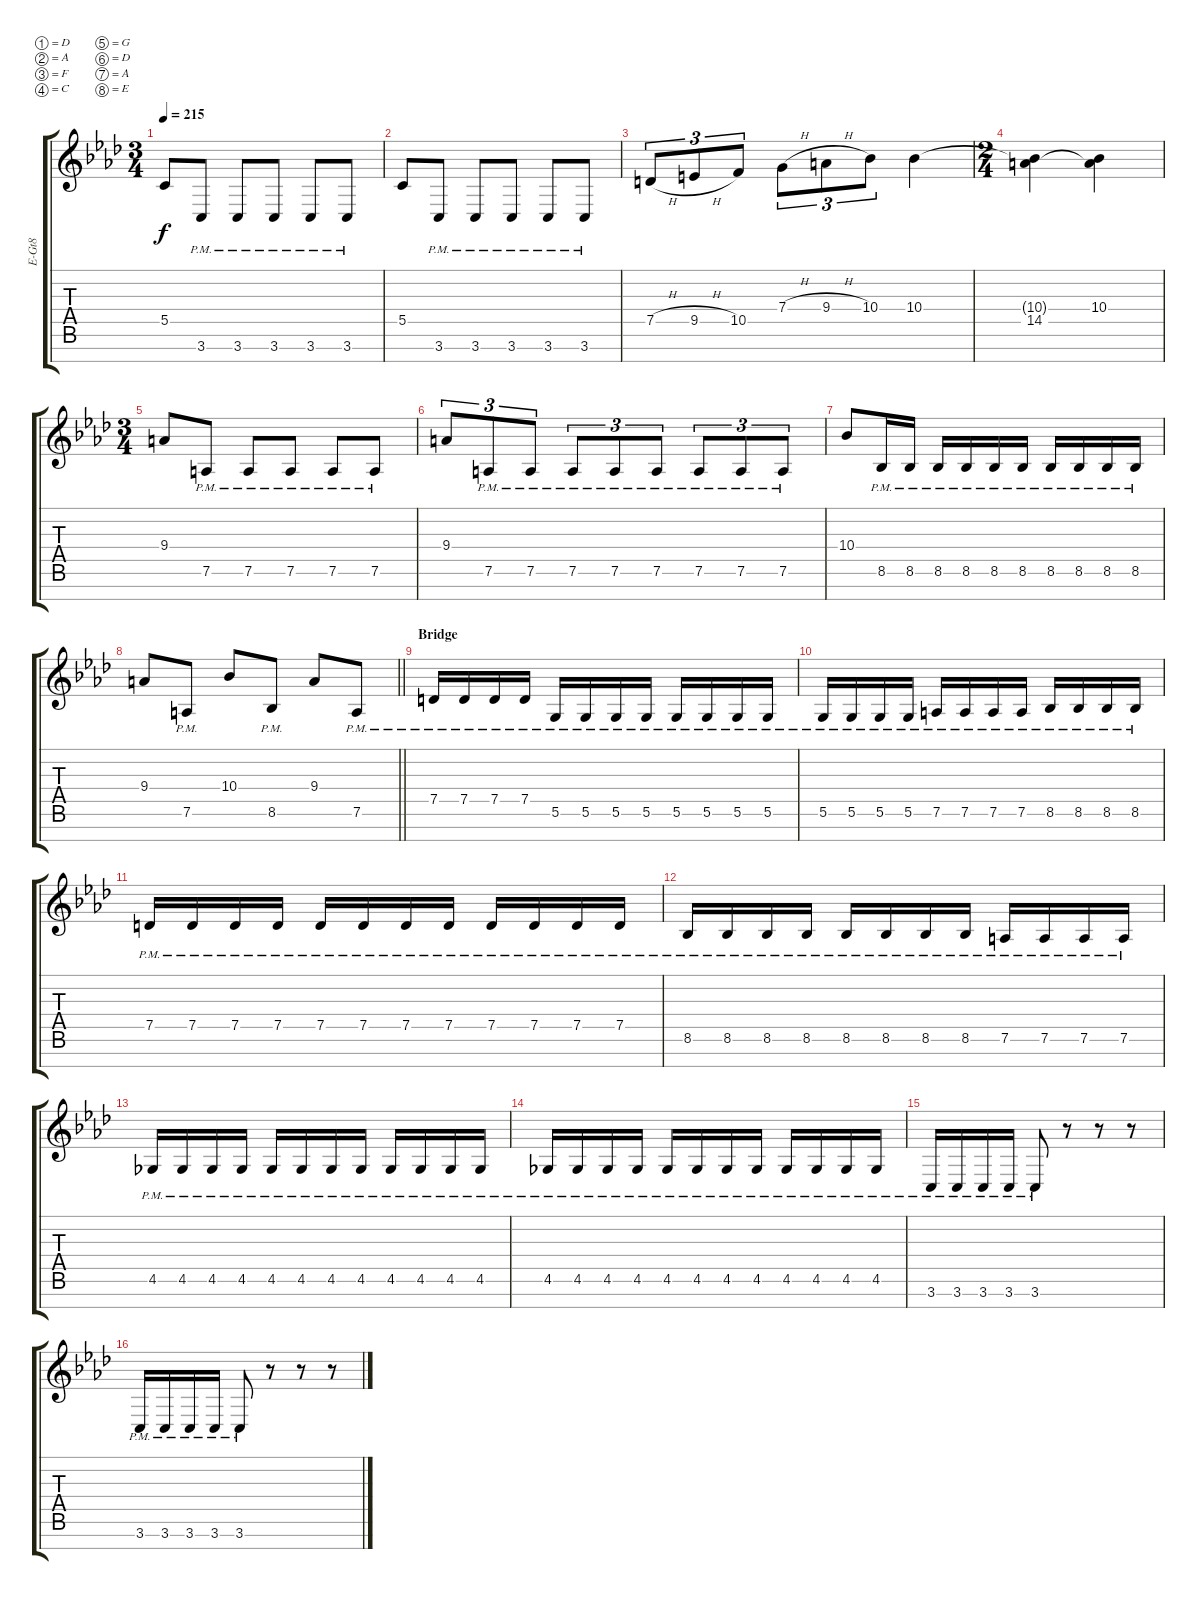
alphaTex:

\bracketExtendMode groupsimilarinstruments
\otherSystemsTrackNameOrientation horizontal
\track ("Kevin Chartré" "E-Gt8") {instrument distortionguitar}
\staff {score tabs}
\tuning (D4 A3 F3 C3 G2 D2 A1 E1)
\ts (3 4)
\tempo 215
\clef g2
\ks ab
5.5{acc forcenatural}.8{dy f beam Up} 3.7{pm acc forcenatural}.8{beam Up} 3.7{pm acc forcenatural}.8{beam Up} 3.7{pm acc forcenatural}.8{beam Up} 3.7{pm acc forcenatural}.8{beam Up} 3.7{pm acc forcenatural}.8{beam Up} |
5.5{acc forcenatural}.8{beam Up} 3.7{pm acc forcenatural}.8{beam Up} 3.7{pm acc forcenatural}.8{beam Up} 3.7{pm acc forcenatural}.8{beam Up} 3.7{pm acc forcenatural}.8{beam Up} 3.7{pm acc forcenatural}.8{beam Up} |
7.5{h acc forcenatural}.8{tu (3 2) beam Up} 9.5{h acc #}.8{tu (3 2) beam Up} 10.5{acc forcenatural}.8{tu (3 2) beam Up} 7.4{h acc forcenatural}.8{tu (3 2) beam Down} 9.4{h acc forcenatural}.8{tu (3 2) beam Down} 10.4{acc forcenatural}.8{tu (3 2) beam Down} 10.4{acc forcenatural}.4{beam Down} |
\ts (2 4)
\beaming (8 2 2 2 2)
(10.4{t acc forcenatural} 14.5{acc forcenatural}).4{beam Down} (10.4{acc forcenatural} 14.5{t acc forcenatural}).4{beam Down} |
\ts (3 4)
\beaming (8 2 2 2 2)
9.4{acc forcenatural}.8{beam Up} 7.6{pm acc forcenatural}.8{beam Up} 7.6{pm acc forcenatural}.8{beam Up} 7.6{pm acc forcenatural}.8{beam Up} 7.6{pm acc forcenatural}.8{beam Up} 7.6{pm acc forcenatural}.8{beam Up} |
9.4{acc forcenatural}.8{tu (3 2) beam Up} 7.6{pm acc forcenatural}.8{tu (3 2) beam Up} 7.6{pm acc forcenatural}.8{tu (3 2) beam Up} 7.6{pm acc forcenatural}.8{tu (3 2) beam Up} 7.6{pm acc forcenatural}.8{tu (3 2) beam Up} 7.6{pm acc forcenatural}.8{tu (3 2) beam Up} 7.6{pm acc forcenatural}.8{tu (3 2) beam Up} 7.6{pm acc forcenatural}.8{tu (3 2) beam Up} 7.6{pm acc forcenatural}.8{tu (3 2) beam Up} |
10.4{acc forcenatural}.8{beam Up} 8.6{pm acc forcenatural}.16{beam Up} 8.6{pm acc forcenatural}.16{beam Up} 8.6{pm acc forcenatural}.16{beam Up} 8.6{pm acc forcenatural}.16{beam Up} 8.6{pm acc forcenatural}.16{beam Up} 8.6{pm acc forcenatural}.16{beam Up} 8.6{pm acc forcenatural}.16{beam Up} 8.6{pm acc forcenatural}.16{beam Up} 8.6{pm acc forcenatural}.16{beam Up} 8.6{pm acc forcenatural}.16{beam Up} |
\barLineRight lightlight
9.4{acc forcenatural}.8{beam Up} 7.6{pm acc forcenatural}.8{beam Up} 10.4{acc forcenatural}.8{beam Up} 8.6{pm acc forcenatural}.8{beam Up} 9.4{acc forcenatural}.8{beam Up} 7.6{pm acc forcenatural}.8{beam Up} |
\section ("" "Bridge")
7.5{pm acc forcenatural}.16{beam Up} 7.5{pm acc forcenatural}.16{beam Up} 7.5{pm acc forcenatural}.16{beam Up} 7.5{pm acc forcenatural}.16{beam Up} 5.6{pm acc forcenatural}.16{beam Up} 5.6{pm acc forcenatural}.16{beam Up} 5.6{pm acc forcenatural}.16{beam Up} 5.6{pm acc forcenatural}.16{beam Up} 5.6{pm acc forcenatural}.16{beam Up} 5.6{pm acc forcenatural}.16{beam Up} 5.6{pm acc forcenatural}.16{beam Up} 5.6{pm acc forcenatural}.16{beam Up} |
5.6{pm acc forcenatural}.16{beam Up} 5.6{pm acc forcenatural}.16{beam Up} 5.6{pm acc forcenatural}.16{beam Up} 5.6{pm acc forcenatural}.16{beam Up} 7.6{pm acc forcenatural}.16{beam Up} 7.6{pm acc forcenatural}.16{beam Up} 7.6{pm acc forcenatural}.16{beam Up} 7.6{pm acc forcenatural}.16{beam Up} 8.6{pm acc forcenatural}.16{beam Up} 8.6{pm acc forcenatural}.16{beam Up} 8.6{pm acc forcenatural}.16{beam Up} 8.6{pm acc forcenatural}.16{beam Up} |
7.5{pm acc forcenatural}.16{beam Up} 7.5{pm acc forcenatural}.16{beam Up} 7.5{pm acc forcenatural}.16{beam Up} 7.5{pm acc forcenatural}.16{beam Up} 7.5{pm acc forcenatural}.16{beam Up} 7.5{pm acc forcenatural}.16{beam Up} 7.5{pm acc forcenatural}.16{beam Up} 7.5{pm acc forcenatural}.16{beam Up} 7.5{pm acc forcenatural}.16{beam Up} 7.5{pm acc forcenatural}.16{beam Up} 7.5{pm acc forcenatural}.16{beam Up} 7.5{pm acc forcenatural}.16{beam Up} |
8.6{pm acc forcenatural}.16{beam Up} 8.6{pm acc forcenatural}.16{beam Up} 8.6{pm acc forcenatural}.16{beam Up} 8.6{pm acc forcenatural}.16{beam Up} 8.6{pm acc forcenatural}.16{beam Up} 8.6{pm acc forcenatural}.16{beam Up} 8.6{pm acc forcenatural}.16{beam Up} 8.6{pm acc forcenatural}.16{beam Up} 7.6{pm acc forcenatural}.16{beam Up} 7.6{pm acc forcenatural}.16{beam Up} 7.6{pm acc forcenatural}.16{beam Up} 7.6{pm acc forcenatural}.16{beam Up} |
4.6{pm acc b}.16{beam Up} 4.6{pm acc b}.16{beam Up} 4.6{pm acc b}.16{beam Up} 4.6{pm acc b}.16{beam Up} 4.6{pm acc b}.16{beam Up} 4.6{pm acc b}.16{beam Up} 4.6{pm acc b}.16{beam Up} 4.6{pm acc b}.16{beam Up} 4.6{pm acc b}.16{beam Up} 4.6{pm acc b}.16{beam Up} 4.6{pm acc b}.16{beam Up} 4.6{pm acc b}.16{beam Up} |
4.6{pm acc b}.16{beam Up} 4.6{pm acc b}.16{beam Up} 4.6{pm acc b}.16{beam Up} 4.6{pm acc b}.16{beam Up} 4.6{pm acc b}.16{beam Up} 4.6{pm acc b}.16{beam Up} 4.6{pm acc b}.16{beam Up} 4.6{pm acc b}.16{beam Up} 4.6{pm acc b}.16{beam Up} 4.6{pm acc b}.16{beam Up} 4.6{pm acc b}.16{beam Up} 4.6{pm acc b}.16{beam Up} |
3.7{pm acc forcenatural}.16{beam Up} 3.7{pm acc forcenatural}.16{beam Up} 3.7{pm acc forcenatural}.16{beam Up} 3.7{pm acc forcenatural}.16{beam Up} 3.7{pm acc forcenatural}.8{beam Up} r.8{beam Up} r.8{beam Up} r.8{beam Up} |
3.7{pm acc forcenatural}.16{beam Up} 3.7{pm acc forcenatural}.16{beam Up} 3.7{pm acc forcenatural}.16{beam Up} 3.7{pm acc forcenatural}.16{beam Up} 3.7{pm acc forcenatural}.8{beam Up} r.8{beam Up} r.8{beam Up} r.8{beam Up}
